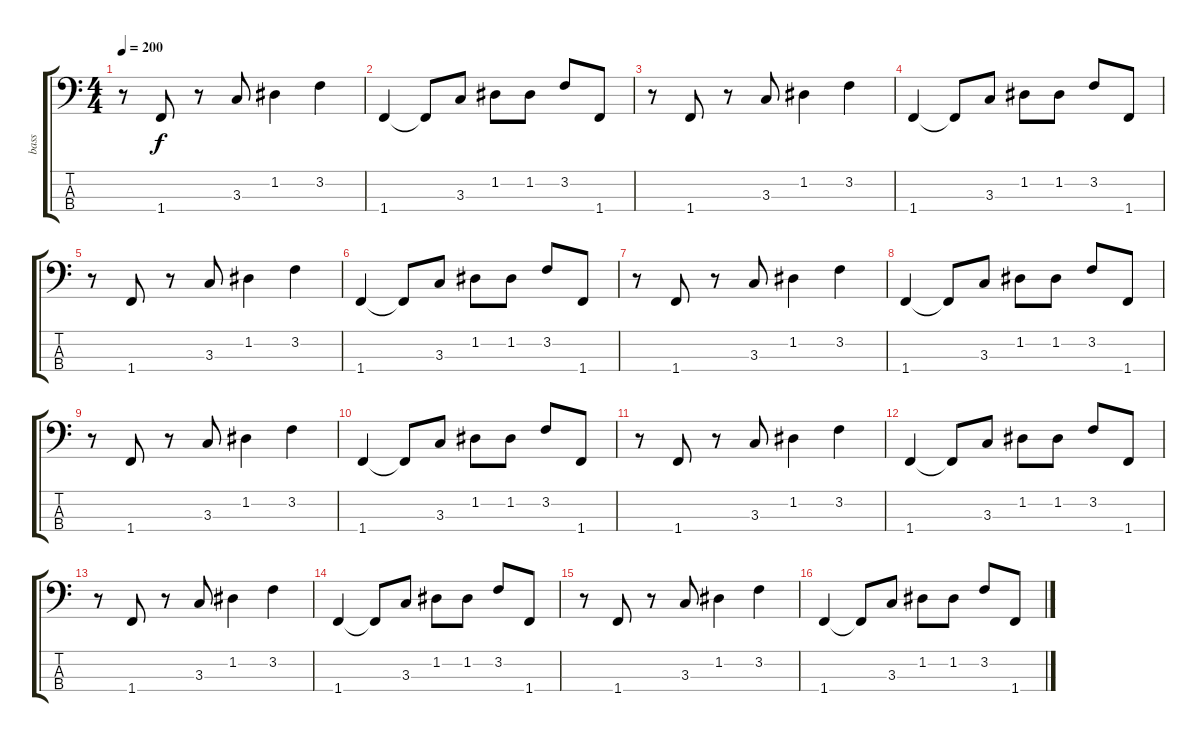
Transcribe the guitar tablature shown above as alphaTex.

\track ("bass" "bass") {instrument fretlessbass}
\staff {score tabs}
\tuning (G2 D2 A1 E1) {hide}
\ts (4 4)
\tempo 200
\clef f4
\ks c
r.8{dy f} 1.4.8 r.8 3.3.8 1.2.4 3.2.4 |
1.4.4 1.4{t}.8 3.3.8 1.2.8 1.2.8 3.2.8 1.4.8 |
r.8 1.4.8 r.8 3.3.8 1.2.4 3.2.4 |
1.4.4 1.4{t}.8 3.3.8 1.2.8 1.2.8 3.2.8 1.4.8 |
r.8 1.4.8 r.8 3.3.8 1.2.4 3.2.4 |
1.4.4 1.4{t}.8 3.3.8 1.2.8 1.2.8 3.2.8 1.4.8 |
r.8 1.4.8 r.8 3.3.8 1.2.4 3.2.4 |
1.4.4 1.4{t}.8 3.3.8 1.2.8 1.2.8 3.2.8 1.4.8 |
r.8 1.4.8 r.8 3.3.8 1.2.4 3.2.4 |
1.4.4 1.4{t}.8 3.3.8 1.2.8 1.2.8 3.2.8 1.4.8 |
r.8 1.4.8 r.8 3.3.8 1.2.4 3.2.4 |
1.4.4 1.4{t}.8 3.3.8 1.2.8 1.2.8 3.2.8 1.4.8 |
r.8 1.4.8 r.8 3.3.8 1.2.4 3.2.4 |
1.4.4 1.4{t}.8 3.3.8 1.2.8 1.2.8 3.2.8 1.4.8 |
r.8 1.4.8 r.8 3.3.8 1.2.4 3.2.4 |
1.4.4 1.4{t}.8 3.3.8 1.2.8 1.2.8 3.2.8 1.4.8
